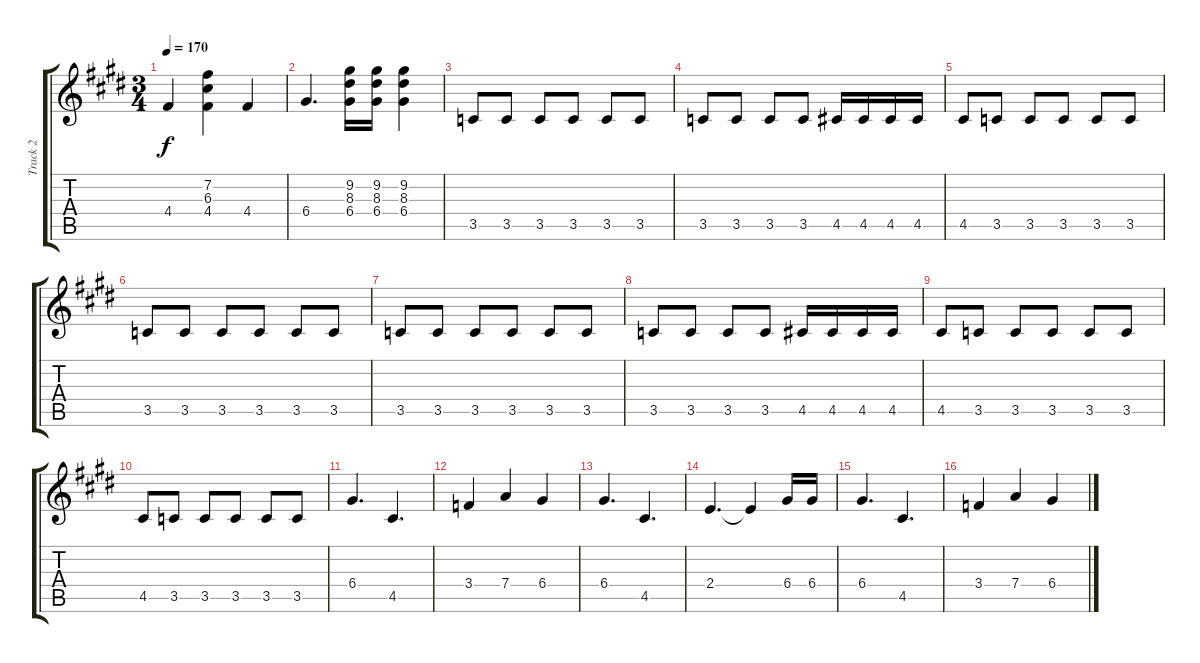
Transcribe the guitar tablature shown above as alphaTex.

\track ("Track 2" "Track 2") {instrument acousticguitarnylon}
\staff {score tabs}
\tuning (E4 B3 G3 D3 A2 E2) {hide}
\ts (3 4)
\tempo 170
\clef g2
\ks e
4.4.4{dy f} (7.2 6.3 4.4).4 4.4.4 |
6.4.4{d} (9.2 8.3 6.4).16 (9.2 8.3 6.4).16 (9.2 8.3 6.4).4 |
3.5.8 3.5.8 3.5.8 3.5.8 3.5.8 3.5.8 |
3.5.8 3.5.8 3.5.8 3.5.8 4.5.16 4.5.16 4.5.16 4.5.16 |
4.5.8 3.5.8 3.5.8 3.5.8 3.5.8 3.5.8 |
3.5.8 3.5.8 3.5.8 3.5.8 3.5.8 3.5.8 |
3.5.8 3.5.8 3.5.8 3.5.8 3.5.8 3.5.8 |
3.5.8 3.5.8 3.5.8 3.5.8 4.5.16 4.5.16 4.5.16 4.5.16 |
4.5.8 3.5.8 3.5.8 3.5.8 3.5.8 3.5.8 |
4.5.8 3.5.8 3.5.8 3.5.8 3.5.8 3.5.8 |
6.4.4{d} 4.5.4{d} |
3.4.4 7.4.4 6.4.4 |
6.4.4{d} 4.5.4{d} |
2.4.4{d} 2.4{t}.4 6.4.16 6.4.16 |
6.4.4{d} 4.5.4{d} |
3.4.4 7.4.4 6.4.4
